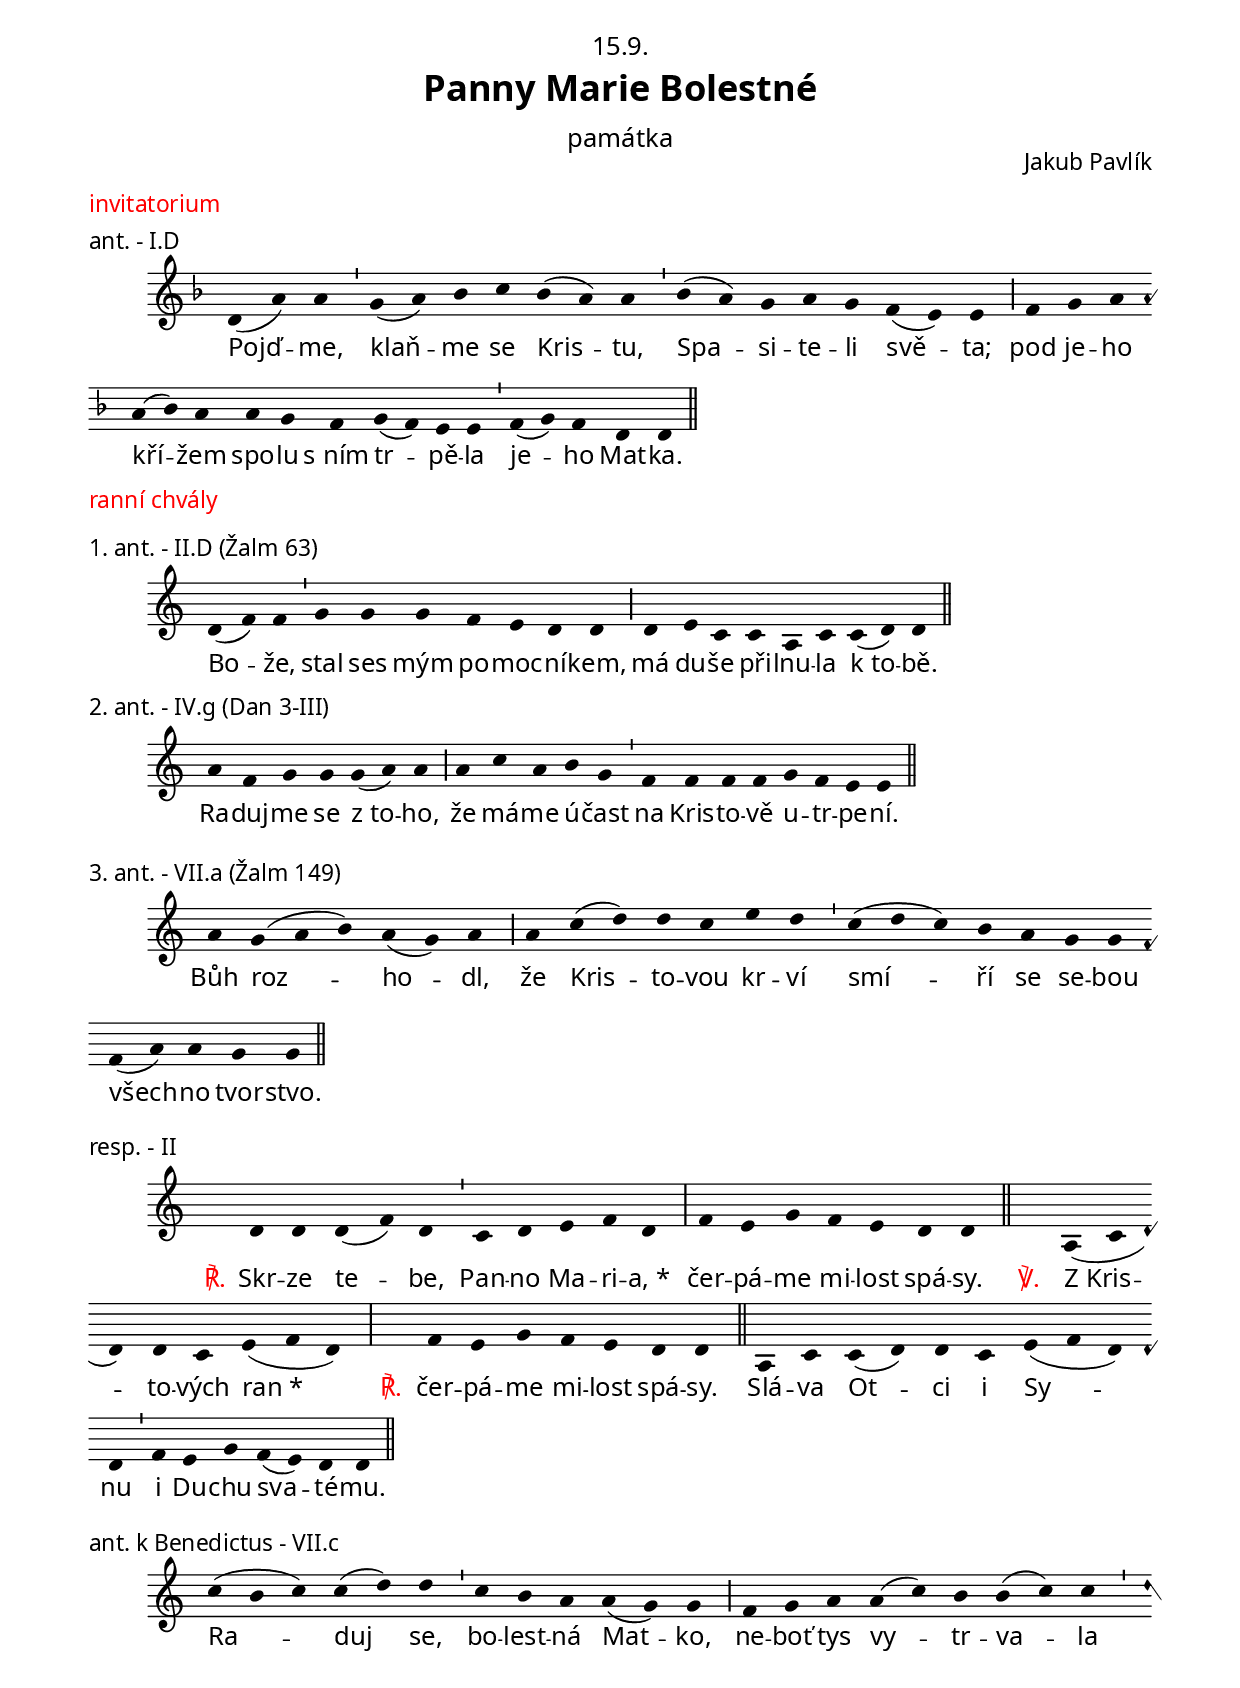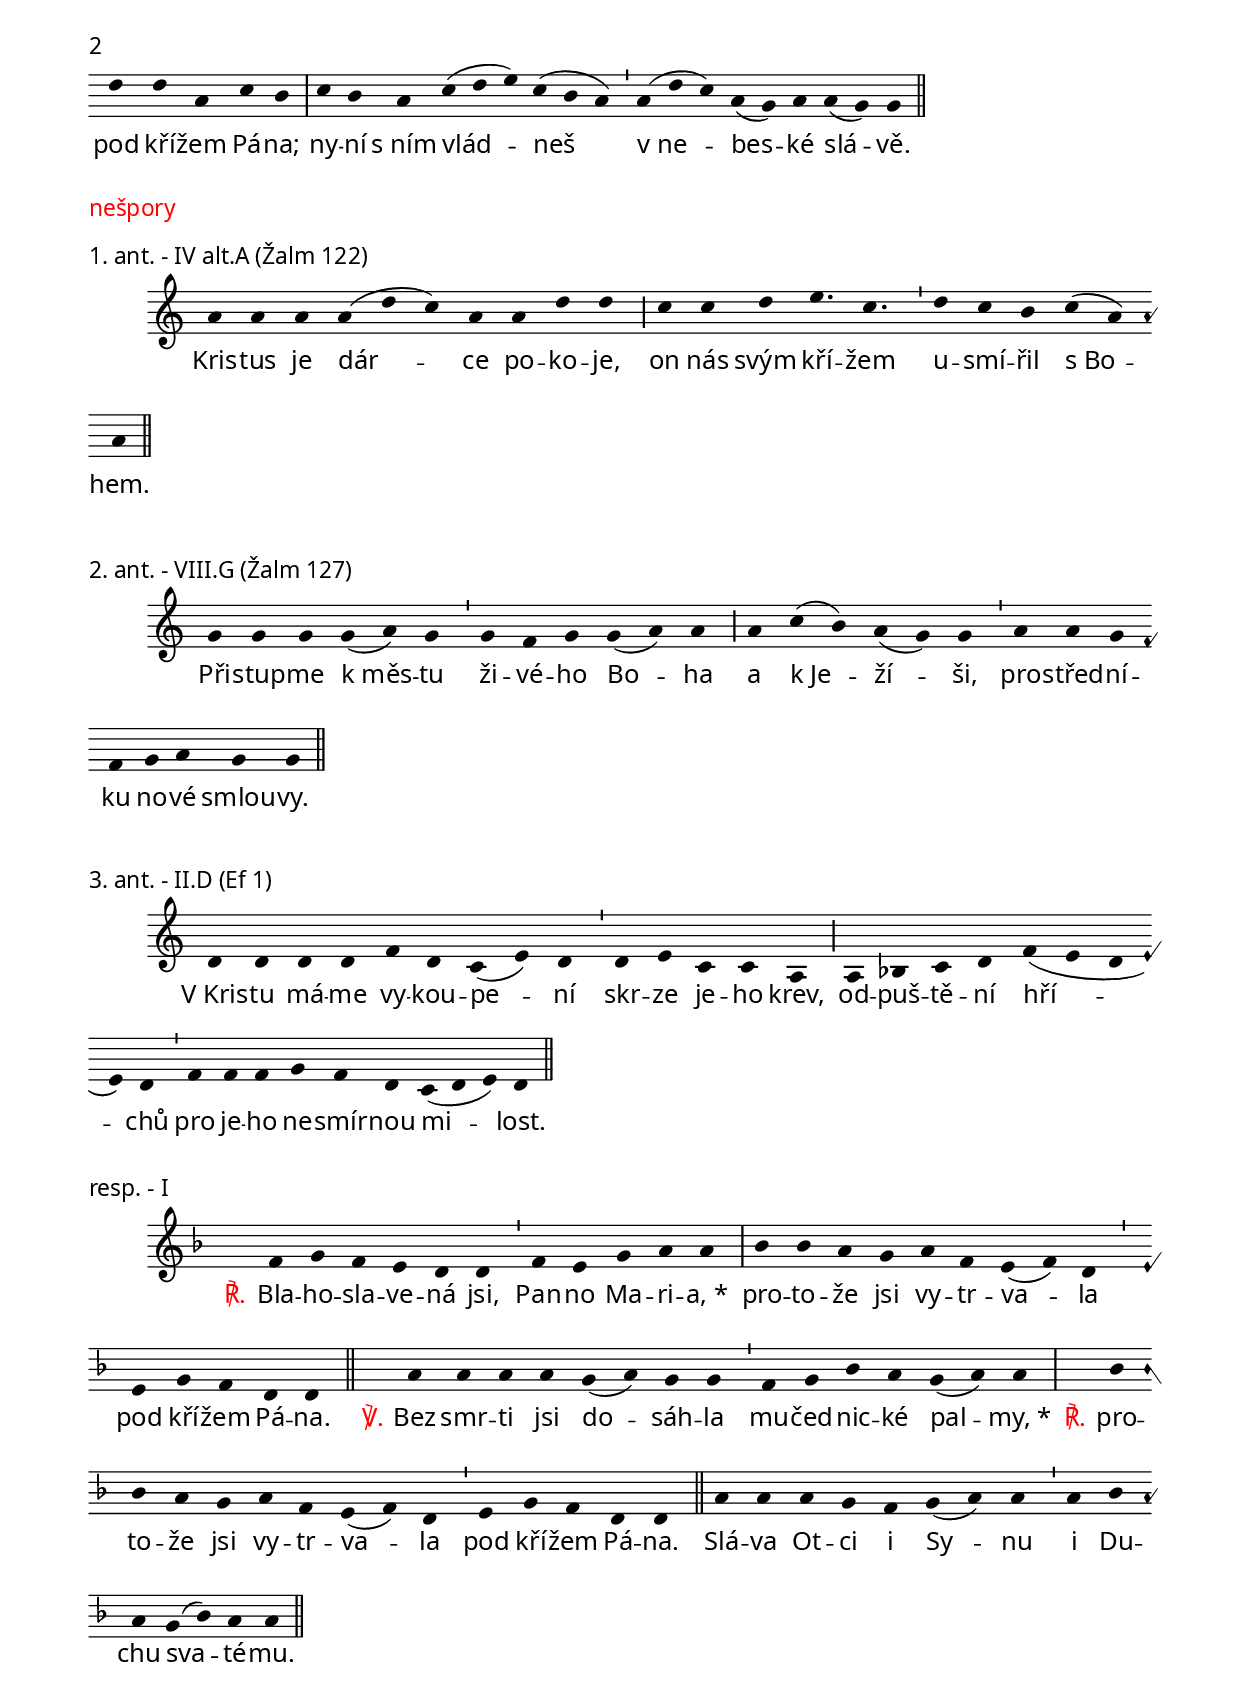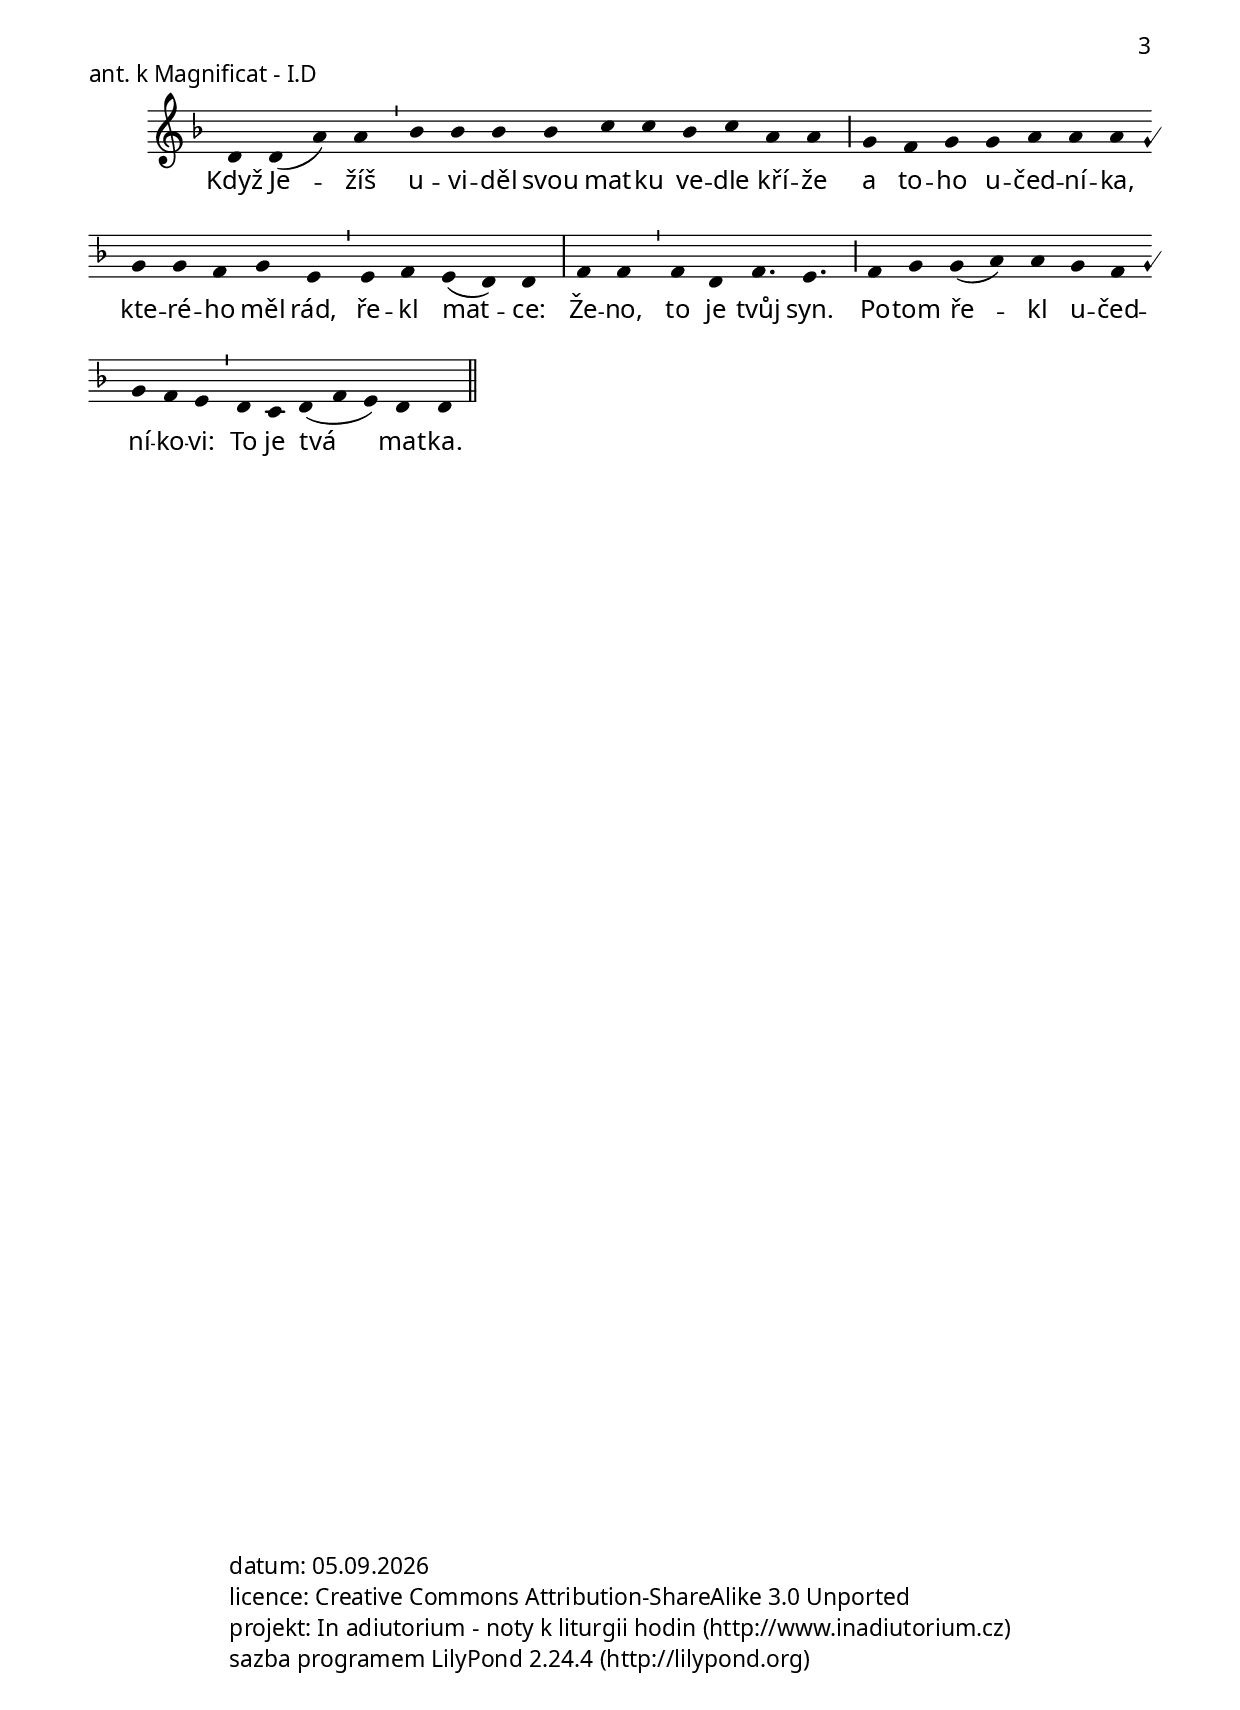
\version "2.15.40"

\include "../spolecne.ly"
\include "../dilyresponsorii.ly"

\header {
  title = \markup\titleSvatek
            "Panny Marie Bolestné"
            památka
            15.9.
  composer = "Jakub Pavlík"
}

\markup {\nadpisHodinka {"invitatorium"}}

\score {
  \relative c' {
    \choralniRezim
    \key f \major
    d4( a') a \barMin g( a) bes c bes( a) a \barMin
    bes( a) g a g f( e) e \barMaior
    f g a a( bes) a a g f g( f) e e \barMin
    f( g) f d d \barFinalis
  }
  \addlyrics {
    Pojď -- me, klaň -- me se Kris -- tu,
    Spa -- si -- te -- li svě -- ta;
    pod je -- ho kří -- žem
    spo -- lu s_ním tr -- pě -- la je -- ho Mat -- ka.
  }
  \header {
    quid = "ant."
    modus = "I"
    differentia = "D"
    psalmus = ""
    placet = "_trpěla_ určitě lépe"
    id = "invit"
    fons = "zejm. 1. část podle invitatoria z Narození sv. Jana Křtitele"
    piece = \markup {\sestavTitulekBezZalmu}
  }
}

\markup {\nadpisHodinka {"ranní chvály"}}

\score {
  \relative c' {
    \choralniRezim
    d4( f) f \barMin g g g f e d d \barMaior
    d e c c a c c( d) d \barFinalis
  }
  \addlyrics {
    Bo -- že, stal ses mým po -- moc -- ní -- kem,
    má du -- še při -- lnu -- la k_to -- bě.
  }
  \header {
    quid = "1. ant."
    modus = "II"
    differentia = "D"
    psalmus = "Žalm 63"
    id = "rch-a1"
    piece = \markup {\sestavTitulek}
  }
}

\score {
  \relative c'' {
    \choralniRezim
    a4 f g g g( a) a \barMaior
    a c a b g \barMin
    f f f f g f e e \barFinalis
  }
  \addlyrics {
    Ra -- duj -- me se z_to -- ho,
    že má -- me ú -- čast
    na Kris -- to -- vě u -- tr -- pe -- ní.
  }
  \header {
    quid = "2. ant."
    modus = "IV"
    differentia = "g"
    psalmus = "Dan 3-III"
    id = "rch-a2"
    piece = \markup {\sestavTitulek}
  }
}

\score {
  \relative c'' {
    \choralniRezim
    a4 g( a b) a( g) a \barMaior
    a c( d) d c e d \barMin
    c( d c) b a g g f( a) a g g \barFinalis
  }
  \addlyrics {
    Bůh roz -- ho -- dl,
    že Kris -- to -- vou kr -- ví
    smí -- ří se se -- bou všech -- no tvor -- stvo.
  }
  \header {
    quid = "3. ant."
    modus = "VII"
    differentia = "a"
    psalmus = "Žalm 149"
    id = "rch-a3"
    piece = \markup {\sestavTitulek}
  }
}

\score {
  \relative c' {
    \choralniRezim

    % R
    \neviditelna d
    d d d( f) d \barMin c d e f d \barMax
    f e g f e d d \barFinalis
    % V
    \neviditelna a
    a( c d) d c e( f d) \barMax
    % R
    \neviditelna f
    f e g f e d d \barFinalis
    % Slava
    a c c( d) d c e( f d) d \barMin f e g f( e) d d \barFinalis
  }
  \addlyrics {
    \Response Skr -- ze te -- be, Pan -- no Ma -- ri -- a,_*
    čer -- pá -- me mi -- lost spá -- sy.
    \Verse Z_Kris -- to -- vých ran_*
    \Response čer -- pá -- me mi -- lost spá -- sy.
    \textRespDoxologie
  }
  \header {
    quid = "resp."
    modus = "II"
    placet = "zkusit tradiční nápěv"
    id = "rch-r"
    piece = \markup {\sestavTitulekResp}
  }
}

\score {
  \relative c'' {
    \choralniRezim
    c4( b c) c( d) d \barMin
    c4 b a a( g) g \barMaior
    f g a a( c) b b( c) c \barMin
    d d a c b \barMax

    c b a c( d e) c( b a) \barMin
    a( d c) a( g) a a( g) g \barFinalis
  }
  \addlyrics {
    Ra -- duj se, bo -- lest -- ná Mat -- ko,
    ne -- boť tys vy -- tr -- va -- la pod kří -- žem Pá -- na;
    ny -- ní s_ním vlád -- neš
    v_ne -- bes -- ké slá -- vě.
  }
  \header {
    quid = "ant. k Benedictus"
    modus = "VII"
    differentia = "c"
    psalmus = ""
    placet = "odsazené _bolestná_ je nepřirozené"
    id = "rch-aben"
    fons = "melodie vznikla upravováním melodie 1. ant. r.ch. z Nanebevzetí"
    piece = \markup {\sestavTitulekBezZalmu}
  }
}

\markup {\nadpisHodinka {"nešpory"}}

\score {
  \relative c'' {
    \choralniRezim
    a4 a a a( d c) a a d d \barMaior
    c c d e4. c \barMin d4 c b c( a) a \barFinalis
  }
  \addlyrics {
    Kris -- tus je dár -- ce po -- ko -- je,
    on nás svým kří -- žem u -- smí -- řil s_Bo -- hem.
  }
  \header {
    quid = "1. ant."
    modus = "IV alt"
    differentia = "A"
    psalmus = "Žalm 122"
    id = "ne-a1"
    piece = \markup {\sestavTitulek}
  }
}

\score {
  \relative c'' {
    \choralniRezim
    g4 g g g( a) g \barMin
    g f g g( a) a \barMaior
    a c( b) a( g) g \barMin
    a a g f g a g g \barFinalis
  }
  \addlyrics {
    Při -- stup -- me k_měs -- tu
    ži -- vé -- ho Bo -- ha
    a k_Je -- ží -- ši,
    pro -- střed -- ní -- ku no -- vé smlou -- vy.
  }
  \header {
    quid = "2. ant."
    modus = "VIII"
    differentia = "G"
    psalmus = "Žalm 127"
    placet = "cesura po _městu_ pryč"
    id = "ne-a2"
    piece = \markup {\sestavTitulek}
  }
}

\score {
  \relative c' {
    \choralniRezim
    d4 d d d f d c( e) d \barMin
    d e c c a \barMaior
    a bes c d f( e d e) d \barMin
    f f f g f d c( d e) d \barFinalis
  }
  \addlyrics {
    V_Kris -- tu má -- me vy -- kou -- pe -- ní
    skr -- ze je -- ho krev,
    od -- puš -- tě -- ní hří -- chů
    pro je -- ho ne -- smír -- nou mi -- lost.
  }
  \header {
    quid = "3. ant."
    modus = "II"
    differentia = "D"
    psalmus = "Ef 1"
    placet = "zkusit lépe mj. _vykoupení_"
    id = "ne-a3"
    piece = \markup {\sestavTitulek}
  }
}

\score {
  \relative c' {
    \choralniRezim
    \key f \major

    % R
    \neviditelna f
    f g f e d d \barMin f e g a a \barMax
    bes bes a g a f e( f) d \barMin e g f d d \barFinalis
    % V
    \neviditelna g
    a4 a a a g( a) g g \barMin f g bes a g( a) a \barMax
    % R
    \neviditelna a
    bes bes a g a f e( f) d \barMin e g f d d \barFinalis
    % Slava
    a' a a g f g( a) a \barMin a bes a g( bes) a a \barFinalis
  }
  \addlyrics {
    \Response Bla -- ho -- sla -- ve -- ná jsi, Pan -- no Ma -- ri -- a,_*
    pro -- to -- že jsi vy -- tr -- va -- la pod kří -- žem Pá -- na.
    \Verse Bez smr -- ti jsi do -- sáh -- la mu -- čed -- nic -- ké pal -- my,_*
    \Response pro -- to -- že jsi vy -- tr -- va -- la pod kří -- žem Pá -- na.
    \textRespDoxologie
  }
  \header {
    quid = "resp."
    modus = "I"
    placet = "zkusit tradiční nápěv"
    id = "ne-r"
    piece = \markup {\sestavTitulekResp}
  }
}

\score {
  \relative c' {
    \choralniRezim
    \key f \major
    d4 d( a') a \barMin bes bes bes bes c c bes c a a \barMaior
    g f g g a a a g g f g e \barMin
    e f e( d) d \barMax
    f f \barMin f d f4. e \barMaior
    f4 g g( a) a g f g f e \barMin
    d c d( f e) d d \barFinalis
  }
  \addlyrics {
    Když Je -- žíš u -- vi -- děl svou mat -- ku ve -- dle kří -- že
    a to -- ho u -- čed -- ní -- ka, kte -- ré -- ho měl rád,
    ře -- kl mat -- ce:
    Že -- no, to je tvůj syn.
    Po -- tom ře -- kl u -- čed -- ní -- ko -- vi:
    To je tvá mat -- ka.
  }
  \header {
    quid = "ant. k Magnificat"
    modus = "I"
    differentia = "D"
    psalmus = ""
    id = "ne-amag"
    piece = \markup {\sestavTitulekBezZalmu}
  }
}